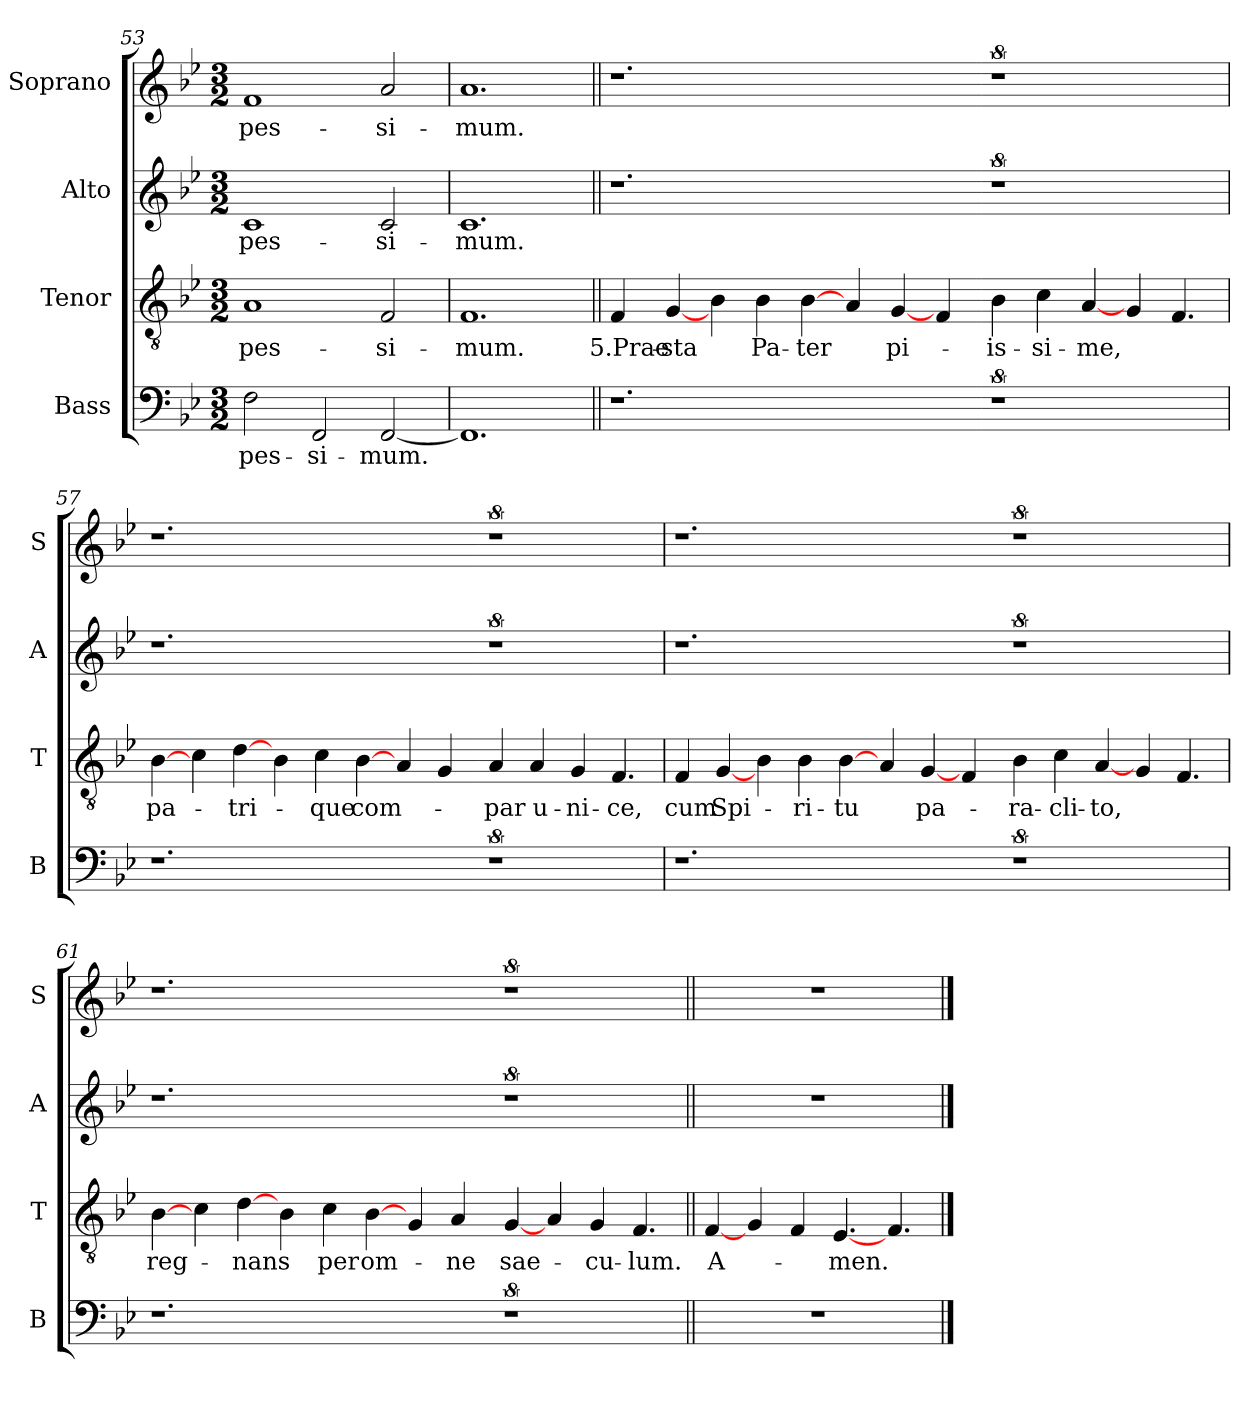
**kern	**text	**kern	**text	**kern	**text	**kern	**text
*part4	*part4	*part3	*part3	*part2	*part2	*part1	*part1
*staff4	*staff4	*staff3	*staff3	*staff2	*staff2	*staff1	*staff1
*I"Bass	*	*I"Tenor	*	*I"Alto	*	*I"Soprano	*
*I'B	*	*I'T	*	*I'A	*	*I'S	*
*clefF4	*	*clefGv2	*	*clefG2	*	*clefG2	*
*k[b-e-]	*	*k[b-e-]	*	*k[b-e-]	*	*k[b-e-]	*
*B-:	*	*B-:	*	*B-:	*	*B-:	*
*M3/2	*	*M3/2	*	*M3/2	*	*M3/2	*
=53	=53	=53	=53	=53	=53	=53	=53
2F\	pes-	1A	pes-	1c	pes-	1f	pes-
2FF/	-si-	.	.	.	.	.	.
[2FF/	-mum.	2F/	-si-	2c/	-si-	2a/	-si-
=54	=54	=54	=54	=54	=54	=54	=54
1.FF]	.	1.F	-mum.	1.c	-mum.	1.a	-mum.
!!LO:LB:g=z
=55||	=55||	=55||	=55||	=55||	=55||	=55||	=55||
1.r	.	4F	5.Prae-	1.r	.	1.r	.
.	.	[4G	-sta	.	.	.	.
.	.	4B-	.	.	.	.	.
.	.	4B-	Pa-	.	.	.	.
.	.	[4B-	-ter	.	.	.	.
.	.	4A	.	.	.	.	.
2ryy	.	[>4G	pi-	2ryy	.	2ryy	.
.	.	4F	.	.	.	.	.
=56-	=56-	=56-	=56-	=56-	=56-	=56-	=56-
8%11r	.	4B-	-is-	8%11r	.	8%11r	.
.	.	4c	-si-	.	.	.	.
.	.	[>4A	-me,	.	.	.	.
.	.	4G	.	.	.	.	.
.	.	4.F	.	.	.	.	.
=57	=57	=57	=57	=57	=57	=57	=57
1.r	.	[4B-	pa-	1.r	.	1.r	.
.	.	4c	.	.	.	.	.
.	.	[4d	-tri-	.	.	.	.
.	.	4B-	.	.	.	.	.
.	.	4c	-que	.	.	.	.
.	.	[4B-	com-	.	.	.	.
2ryy	.	4A	.	2ryy	.	2ryy	.
.	.	4G	.	.	.	.	.
=58-	=58-	=58-	=58-	=58-	=58-	=58-	=58-
8%9r	.	4A	-par	8%9r	.	8%9r	.
.	.	4A	u-	.	.	.	.
.	.	4G	-ni-	.	.	.	.
.	.	4.F	-ce,	.	.	.	.
!!LO:LB:g=z
=59	=59	=59	=59	=59	=59	=59	=59
1.r	.	4F	cum	1.r	.	1.r	.
.	.	[4G	Spi-	.	.	.	.
.	.	4B-	.	.	.	.	.
.	.	4B-	-ri-	.	.	.	.
.	.	[4B-	-tu	.	.	.	.
.	.	4A	.	.	.	.	.
2ryy	.	[>4G	pa-	2ryy	.	2ryy	.
.	.	4F	.	.	.	.	.
=60-	=60-	=60-	=60-	=60-	=60-	=60-	=60-
8%11r	.	4B-	-ra-	8%11r	.	8%11r	.
.	.	4c	-cli-	.	.	.	.
.	.	[>4A	-to,	.	.	.	.
.	.	4G	.	.	.	.	.
.	.	4.F	.	.	.	.	.
=61	=61	=61	=61	=61	=61	=61	=61
1.r	.	[4B-	reg-	1.r	.	1.r	.
.	.	4c	.	.	.	.	.
.	.	[4d	-nans	.	.	.	.
.	.	4B-	.	.	.	.	.
.	.	4c	per	.	.	.	.
.	.	[4B-	om-	.	.	.	.
2ryy	.	4G	.	2ryy	.	2ryy	.
.	.	4A	-ne	.	.	.	.
=62-	=62-	=62-	=62-	=62-	=62-	=62-	=62-
8%9r	.	[>4G	sae-	8%9r	.	8%9r	.
.	.	4A	.	.	.	.	.
.	.	4G	-cu-	.	.	.	.
.	.	4.F	-lum.	.	.	.	.
=63||	=63||	=63||	=63||	=63||	=63||	=63||	=63||
1.r	.	[>4F	A-	1.r	.	1.r	.
.	.	4G	.	.	.	.	.
.	.	4F	.	.	.	.	.
.	.	[>4.E-	-men.	.	.	.	.
.	.	4.F	.	.	.	.	.
==	==	==	==	==	==	==	==
*-	*-	*-	*-	*-	*-	*-	*-
